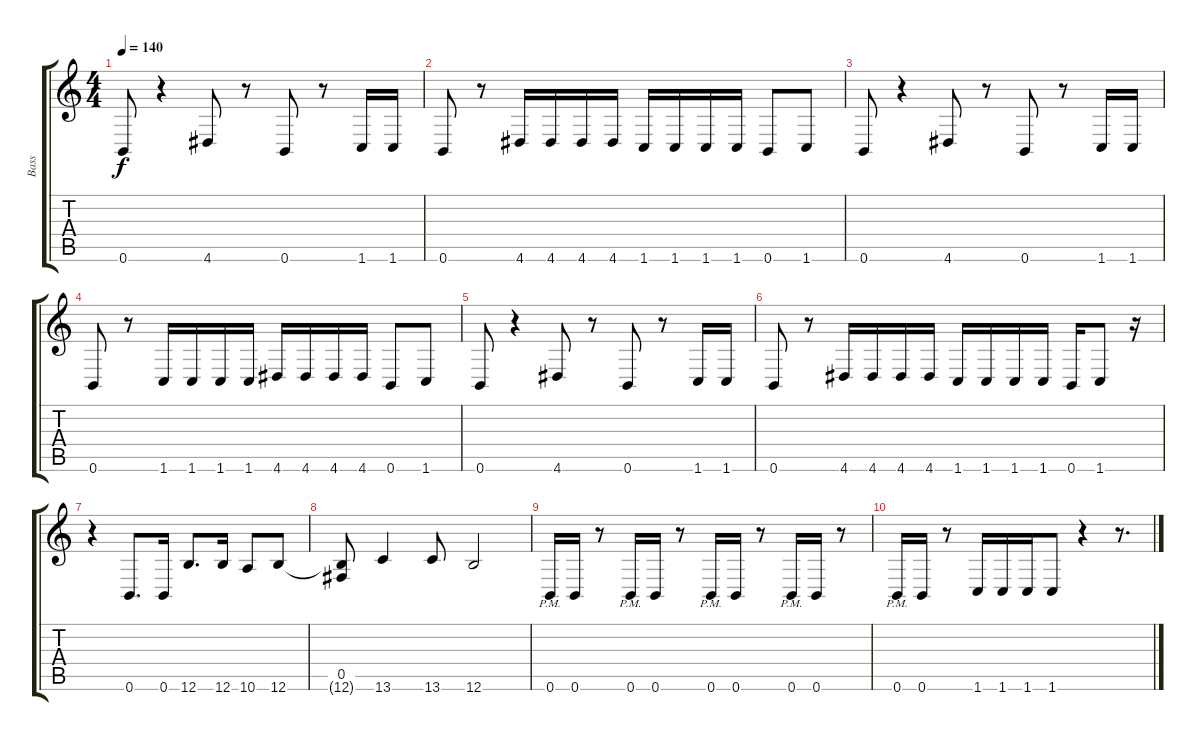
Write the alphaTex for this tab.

\track ("Bass" "Bass") {instrument electricbassfinger}
\staff {score tabs}
\tuning (Db4 Ab3 E3 B2 Gb2 B1) {hide}
\ts (4 4)
\tempo 140
\clef g2
\ks c
0.6.8{dy f} r.4 4.6.8 r.8 0.6.8 r.8 1.6.16 1.6.16 |
0.6.8 r.8 4.6.16 4.6.16 4.6.16 4.6.16 1.6.16 1.6.16 1.6.16 1.6.16 0.6.8 1.6.8 |
0.6.8 r.4 4.6.8 r.8 0.6.8 r.8 1.6.16 1.6.16 |
0.6.8 r.8 1.6.16 1.6.16 1.6.16 1.6.16 4.6.16 4.6.16 4.6.16 4.6.16 0.6.8 1.6.8 |
0.6.8 r.4 4.6.8 r.8 0.6.8 r.8 1.6.16 1.6.16 |
0.6.8 r.8 4.6.16 4.6.16 4.6.16 4.6.16 1.6.16 1.6.16 1.6.16 1.6.16 0.6.16 1.6.8 r.16 |
r.4 0.6.8{d} 0.6.16 12.6.8{d} 12.6.16 10.6.8 12.6.8 |
(0.5 12.6{t}).8 13.6.4 13.6.8 12.6.2 |
0.6{pm}.16 0.6.16 r.8 0.6{pm}.16 0.6.16 r.8 0.6{pm}.16 0.6.16 r.8 0.6{pm}.16 0.6.16 r.8 |
0.6{pm}.16 0.6.16 r.8 1.6.16 1.6.16 1.6.16 1.6.8 r.4 r.8{d}
